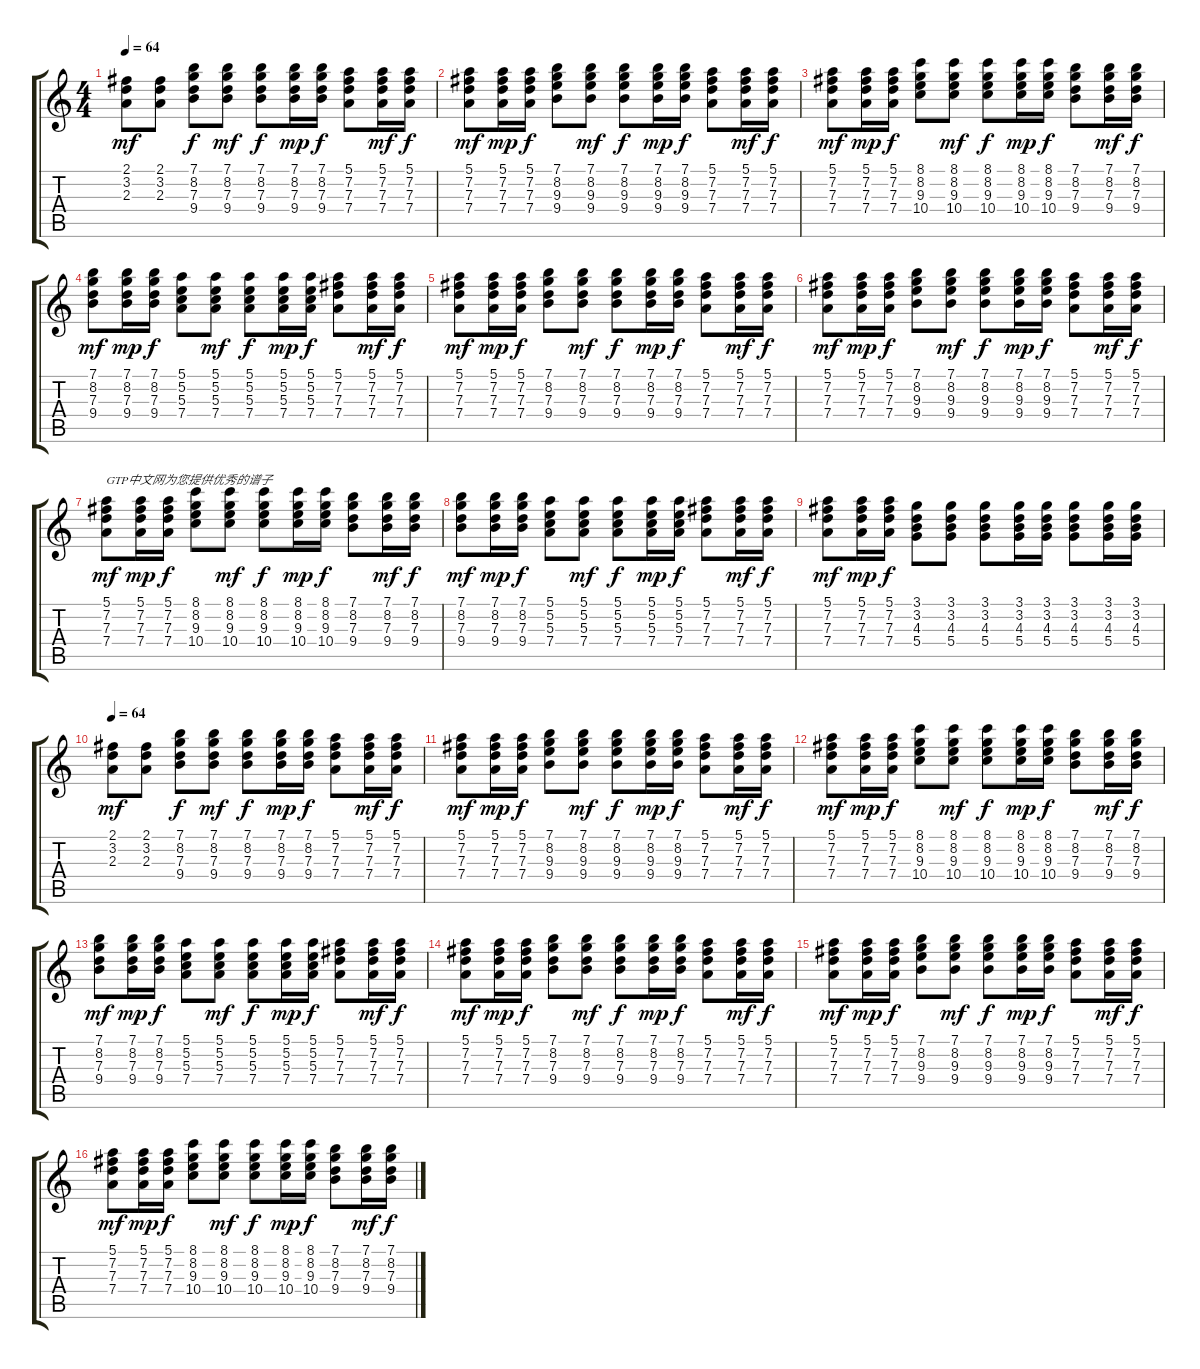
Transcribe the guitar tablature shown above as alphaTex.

\track "" {instrument acousticguitarsteel}
\staff {score tabs}
\tuning (E4 B3 G3 D3 A2 E2) {hide}
\ts (4 4)
\tempo 64
\clef g2
\ks c
(2.1 3.2 2.3).8{dy mf instrument acousticguitarsteel} (2.1 3.2 2.3).8 (7.1 8.2 7.3 9.4).8{dy f} (7.1 8.2 7.3 9.4).8{dy mf} (7.1 8.2 7.3 9.4).8{dy f} (7.1 8.2 7.3 9.4).16{dy mp} (7.1 8.2 7.3 9.4).16{dy f} (5.1 7.2 7.3 7.4).8 (5.1 7.2 7.3 7.4).16{dy mf} (5.1 7.2 7.3 7.4).16{dy f} |
(5.1 7.2 7.3 7.4).8{dy mf} (5.1 7.2 7.3 7.4).16{dy mp} (5.1 7.2 7.3 7.4).16{dy f} (7.1 8.2 9.3 9.4).8 (7.1 8.2 9.3 9.4).8{dy mf} (7.1 8.2 9.3 9.4).8{dy f} (7.1 8.2 9.3 9.4).16{dy mp} (7.1 8.2 9.3 9.4).16{dy f} (5.1 7.2 7.3 7.4).8 (5.1 7.2 7.3 7.4).16{dy mf} (5.1 7.2 7.3 7.4).16{dy f} |
(5.1 7.2 7.3 7.4).8{dy mf} (5.1 7.2 7.3 7.4).16{dy mp} (5.1 7.2 7.3 7.4).16{dy f} (8.1 8.2 9.3 10.4).8 (8.1 8.2 9.3 10.4).8{dy mf} (8.1 8.2 9.3 10.4).8{dy f} (8.1 8.2 9.3 10.4).16{dy mp} (8.1 8.2 9.3 10.4).16{dy f} (7.1 8.2 7.3 9.4).8 (7.1 8.2 7.3 9.4).16{dy mf} (7.1 8.2 7.3 9.4).16{dy f} |
(7.1 8.2 7.3 9.4).8{dy mf} (7.1 8.2 7.3 9.4).16{dy mp} (7.1 8.2 7.3 9.4).16{dy f} (5.1 5.2 5.3 7.4).8 (5.1 5.2 5.3 7.4).8{dy mf} (5.1 5.2 5.3 7.4).8{dy f} (5.1 5.2 5.3 7.4).16{dy mp} (5.1 5.2 5.3 7.4).16{dy f} (5.1 7.2 7.3 7.4).8 (5.1 7.2 7.3 7.4).16{dy mf} (5.1 7.2 7.3 7.4).16{dy f} |
(5.1 7.2 7.3 7.4).8{dy mf} (5.1 7.2 7.3 7.4).16{dy mp} (5.1 7.2 7.3 7.4).16{dy f} (7.1 8.2 7.3 9.4).8 (7.1 8.2 7.3 9.4).8{dy mf} (7.1 8.2 7.3 9.4).8{dy f} (7.1 8.2 7.3 9.4).16{dy mp} (7.1 8.2 7.3 9.4).16{dy f} (5.1 7.2 7.3 7.4).8 (5.1 7.2 7.3 7.4).16{dy mf} (5.1 7.2 7.3 7.4).16{dy f} |
(5.1 7.2 7.3 7.4).8{dy mf} (5.1 7.2 7.3 7.4).16{dy mp} (5.1 7.2 7.3 7.4).16{dy f} (7.1 8.2 9.3 9.4).8 (7.1 8.2 9.3 9.4).8{dy mf} (7.1 8.2 9.3 9.4).8{dy f} (7.1 8.2 9.3 9.4).16{dy mp} (7.1 8.2 9.3 9.4).16{dy f} (5.1 7.2 7.3 7.4).8 (5.1 7.2 7.3 7.4).16{dy mf} (5.1 7.2 7.3 7.4).16{dy f} |
(5.1 7.2 7.3 7.4).8{txt "GTP中文网为您提供优秀的谱子" dy mf} (5.1 7.2 7.3 7.4).16{dy mp} (5.1 7.2 7.3 7.4).16{dy f} (8.1 8.2 9.3 10.4).8 (8.1 8.2 9.3 10.4).8{dy mf} (8.1 8.2 9.3 10.4).8{dy f} (8.1 8.2 9.3 10.4).16{dy mp} (8.1 8.2 9.3 10.4).16{dy f} (7.1 8.2 7.3 9.4).8 (7.1 8.2 7.3 9.4).16{dy mf} (7.1 8.2 7.3 9.4).16{dy f} |
(7.1 8.2 7.3 9.4).8{dy mf} (7.1 8.2 7.3 9.4).16{dy mp} (7.1 8.2 7.3 9.4).16{dy f} (5.1 5.2 5.3 7.4).8 (5.1 5.2 5.3 7.4).8{dy mf} (5.1 5.2 5.3 7.4).8{dy f} (5.1 5.2 5.3 7.4).16{dy mp} (5.1 5.2 5.3 7.4).16{dy f} (5.1 7.2 7.3 7.4).8 (5.1 7.2 7.3 7.4).16{dy mf} (5.1 7.2 7.3 7.4).16{dy f} |
(5.1 7.2 7.3 7.4).8{dy mf} (5.1 7.2 7.3 7.4).16{dy mp} (5.1 7.2 7.3 7.4).16{dy f} (3.1 3.2 4.3 5.4).8 (3.1 3.2 4.3 5.4).8 (3.1 3.2 4.3 5.4).8 (3.1 3.2 4.3 5.4).16 (3.1 3.2 4.3 5.4).16 (3.1 3.2 4.3 5.4).8 (3.1 3.2 4.3 5.4).16 (3.1 3.2 4.3 5.4).16 |
\tempo 64
(2.1 3.2 2.3).8{dy mf} (2.1 3.2 2.3).8 (7.1 8.2 7.3 9.4).8{dy f} (7.1 8.2 7.3 9.4).8{dy mf} (7.1 8.2 7.3 9.4).8{dy f} (7.1 8.2 7.3 9.4).16{dy mp} (7.1 8.2 7.3 9.4).16{dy f} (5.1 7.2 7.3 7.4).8 (5.1 7.2 7.3 7.4).16{dy mf} (5.1 7.2 7.3 7.4).16{dy f} |
(5.1 7.2 7.3 7.4).8{dy mf} (5.1 7.2 7.3 7.4).16{dy mp} (5.1 7.2 7.3 7.4).16{dy f} (7.1 8.2 9.3 9.4).8 (7.1 8.2 9.3 9.4).8{dy mf} (7.1 8.2 9.3 9.4).8{dy f} (7.1 8.2 9.3 9.4).16{dy mp} (7.1 8.2 9.3 9.4).16{dy f} (5.1 7.2 7.3 7.4).8 (5.1 7.2 7.3 7.4).16{dy mf} (5.1 7.2 7.3 7.4).16{dy f} |
(5.1 7.2 7.3 7.4).8{dy mf} (5.1 7.2 7.3 7.4).16{dy mp} (5.1 7.2 7.3 7.4).16{dy f} (8.1 8.2 9.3 10.4).8 (8.1 8.2 9.3 10.4).8{dy mf} (8.1 8.2 9.3 10.4).8{dy f} (8.1 8.2 9.3 10.4).16{dy mp} (8.1 8.2 9.3 10.4).16{dy f} (7.1 8.2 7.3 9.4).8 (7.1 8.2 7.3 9.4).16{dy mf} (7.1 8.2 7.3 9.4).16{dy f} |
(7.1 8.2 7.3 9.4).8{dy mf} (7.1 8.2 7.3 9.4).16{dy mp} (7.1 8.2 7.3 9.4).16{dy f} (5.1 5.2 5.3 7.4).8 (5.1 5.2 5.3 7.4).8{dy mf} (5.1 5.2 5.3 7.4).8{dy f} (5.1 5.2 5.3 7.4).16{dy mp} (5.1 5.2 5.3 7.4).16{dy f} (5.1 7.2 7.3 7.4).8 (5.1 7.2 7.3 7.4).16{dy mf} (5.1 7.2 7.3 7.4).16{dy f} |
(5.1 7.2 7.3 7.4).8{dy mf} (5.1 7.2 7.3 7.4).16{dy mp} (5.1 7.2 7.3 7.4).16{dy f} (7.1 8.2 7.3 9.4).8 (7.1 8.2 7.3 9.4).8{dy mf} (7.1 8.2 7.3 9.4).8{dy f} (7.1 8.2 7.3 9.4).16{dy mp} (7.1 8.2 7.3 9.4).16{dy f} (5.1 7.2 7.3 7.4).8 (5.1 7.2 7.3 7.4).16{dy mf} (5.1 7.2 7.3 7.4).16{dy f} |
(5.1 7.2 7.3 7.4).8{dy mf} (5.1 7.2 7.3 7.4).16{dy mp} (5.1 7.2 7.3 7.4).16{dy f} (7.1 8.2 9.3 9.4).8 (7.1 8.2 9.3 9.4).8{dy mf} (7.1 8.2 9.3 9.4).8{dy f} (7.1 8.2 9.3 9.4).16{dy mp} (7.1 8.2 9.3 9.4).16{dy f} (5.1 7.2 7.3 7.4).8 (5.1 7.2 7.3 7.4).16{dy mf} (5.1 7.2 7.3 7.4).16{dy f} |
(5.1 7.2 7.3 7.4).8{dy mf} (5.1 7.2 7.3 7.4).16{dy mp} (5.1 7.2 7.3 7.4).16{dy f} (8.1 8.2 9.3 10.4).8 (8.1 8.2 9.3 10.4).8{dy mf} (8.1 8.2 9.3 10.4).8{dy f} (8.1 8.2 9.3 10.4).16{dy mp} (8.1 8.2 9.3 10.4).16{dy f} (7.1 8.2 7.3 9.4).8 (7.1 8.2 7.3 9.4).16{dy mf} (7.1 8.2 7.3 9.4).16{dy f}
